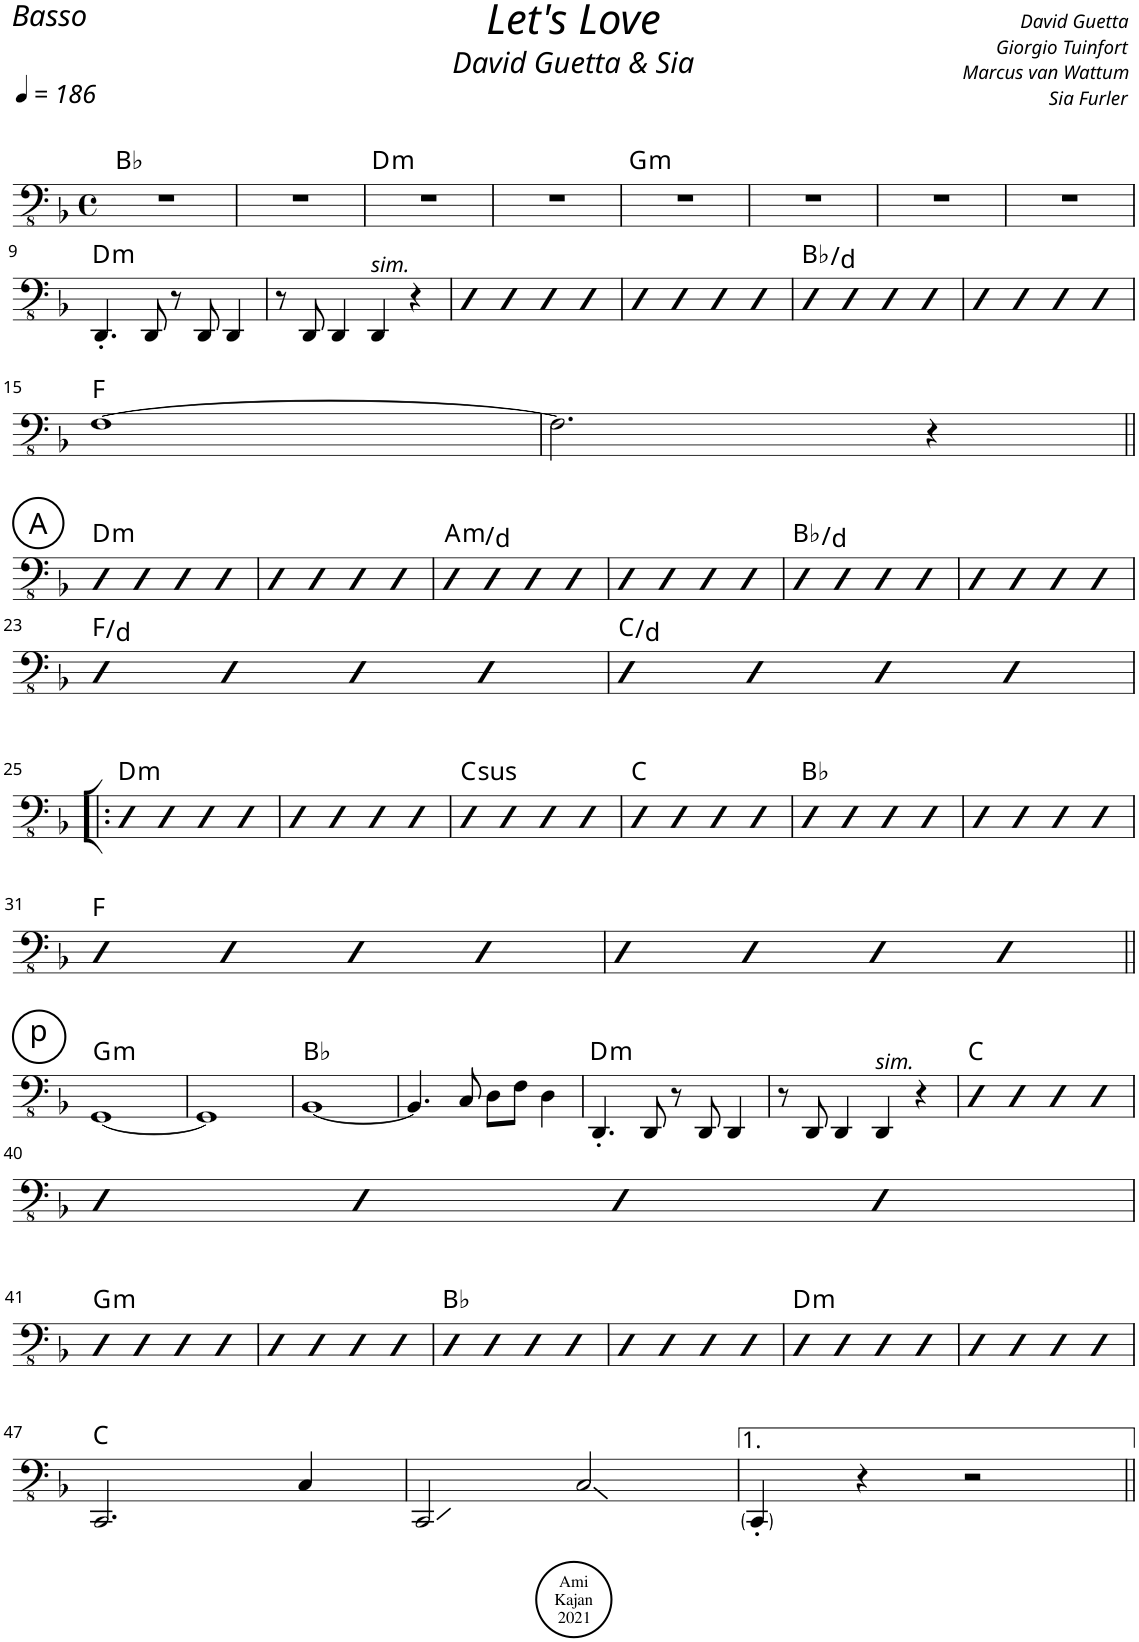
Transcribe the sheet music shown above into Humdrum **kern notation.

**kern	**harte
*part1	*part1
*staff1	*
*I"Acoustic Bass	*
*I'Bass	*
*clefFv4	*
*k[b-]	*
*M4/4	*
*met(c)	*
*MM186	*
=1	=1
1r	Bb:maj
=2	=2
1r	.
=3	=3
!	!LO:H:kt=m
1r	D:min
=4	=4
1r	.
=5	=5
!	!LO:H:kt=m
1r	G:min
=6	=6
1r	.
=7	=7
1r	.
=8	=8
1r	.
!!LO:LB:g=z
=9	=9
!	!LO:H:kt=m
4.DDD'/	D:min
8DDD/	.
8r	.
8DDD/	.
4DDD/	.
=10	=10
8r	.
8DDD/	.
4DDD/	.
!LO:TX:a:i:t=sim.	!
4DDD/	.
4r	.
=11	=11
4DD	.
4DD	.
4DD	.
4DD	.
=12	=12
4DD	.
4DD	.
4DD	.
4DD	.
=13	=13
4DD	Bb:maj/3
4DD	.
4DD	.
4DD	.
=14	=14
4DD	.
4DD	.
4DD	.
4DD	.
!!LO:LB:g=z
=15	=15
[1FF	F:maj
=16	=16
2.FF\]	.
4r	.
!!LO:LB:g=z
!!LO:REH:place=s1:a:cj:enc=circle:fs=14:t=A
=17||	=17||
!	!LO:H:kt=m
4DD	D:min
4DD	.
4DD	.
4DD	.
=18	=18
4DD	.
4DD	.
4DD	.
4DD	.
=19	=19
!	!LO:H:kt=m
4DD	A:min/4
4DD	.
4DD	.
4DD	.
=20	=20
4DD	.
4DD	.
4DD	.
4DD	.
=21	=21
4DD	Bb:maj/3
4DD	.
4DD	.
4DD	.
=22	=22
4DD	.
4DD	.
4DD	.
4DD	.
!!LO:LB:g=z
=23	=23
4DD	F:maj/6
4DD	.
4DD	.
4DD	.
=24	=24
4DD	C:maj/2
4DD	.
4DD	.
4DD	.
!!LO:LB:g=z
=25!|:	=25!|:
!	!LO:H:kt=m
4DD	D:min
4DD	.
4DD	.
4DD	.
=26	=26
4DD	.
4DD	.
4DD	.
4DD	.
=27	=27
!	!LO:H:kt=sus
4DD	C:sus4
4DD	.
4DD	.
4DD	.
=28	=28
4DD	C:maj
4DD	.
4DD	.
4DD	.
=29	=29
4DD	Bb:maj
4DD	.
4DD	.
4DD	.
=30	=30
4DD	.
4DD	.
4DD	.
4DD	.
!!LO:LB:g=z
=31	=31
4DD	F:maj
4DD	.
4DD	.
4DD	.
=32	=32
4DD	.
4DD	.
4DD	.
4DD	.
!!LO:LB:g=z
!!LO:REH:place=s1:a:cj:enc=circle:fs=14:t=p
=33||	=33||
!	!LO:H:kt=m
[1GGG	G:min
=34	=34
1GGG]	.
=35	=35
[1BBB-	Bb:maj
=36	=36
4.BBB-/]	.
8CC/	.
8DD\L	.
8FF\J	.
4DD\	.
=37	=37
!	!LO:H:kt=m
4.DDD'/	D:min
8DDD/	.
8r	.
8DDD/	.
4DDD/	.
=38	=38
8r	.
8DDD/	.
4DDD/	.
!LO:TX:a:i:t=sim.	!
4DDD/	.
4r	.
=39	=39
4DD	C:maj
4DD	.
4DD	.
4DD	.
!!LO:LB:g=z
=40	=40
4DD	.
4DD	.
4DD	.
4DD	.
!!LO:LB:g=z
=41	=41
!	!LO:H:kt=m
4DD	G:min
4DD	.
4DD	.
4DD	.
=42	=42
4DD	.
4DD	.
4DD	.
4DD	.
=43	=43
4DD	Bb:maj
4DD	.
4DD	.
4DD	.
=44	=44
4DD	.
4DD	.
4DD	.
4DD	.
=45	=45
!	!LO:H:kt=m
4DD	D:min
4DD	.
4DD	.
4DD	.
=46	=46
4DD	.
4DD	.
4DD	.
4DD	.
!!LO:LB:g=z
=47	=47
2.CCC/	C:maj
4CC/	.
=48	=48
2CCC/	.
2CC/	.
=49	=49
4CCC'/	.
4r	.
2r	.
=||	=||
*-	*-
